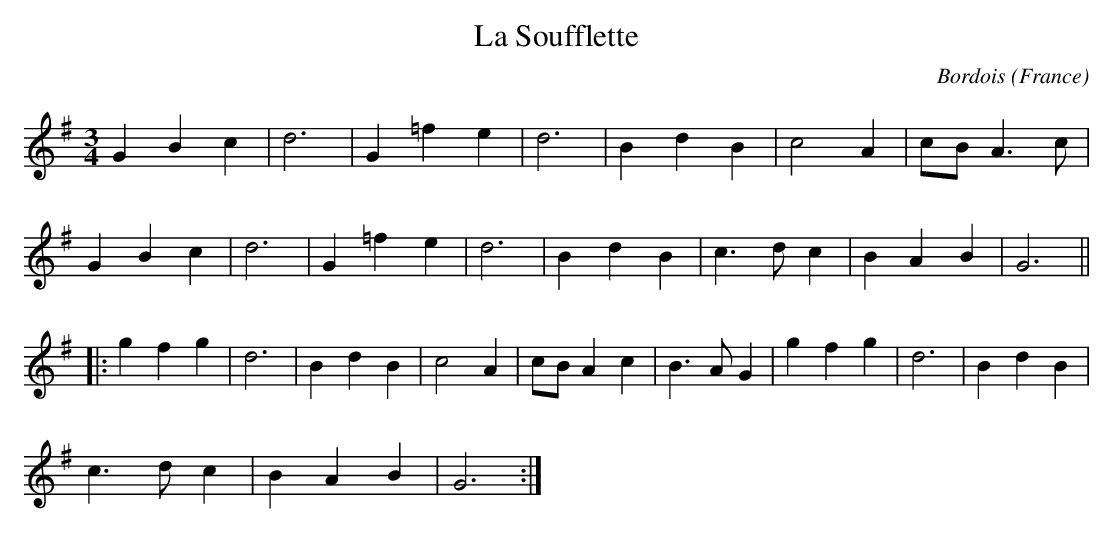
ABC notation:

X:1
T:La Soufflette
C:Bordois
O:France
M:3/4
L:1/4
K:G major
GBc | d3 | G=fe | d3 | BdB | c2A | c/B/A3/c/ |
GBc | d3 | G=fe | d3 | BdB | c3/d/c | BAB | G3 ||
|: gfg | d3 | BdB | c2A | c/B/Ac | B3/A/G | gfg | d3 | BdB |
c3/d/c | BAB | G3 :|
